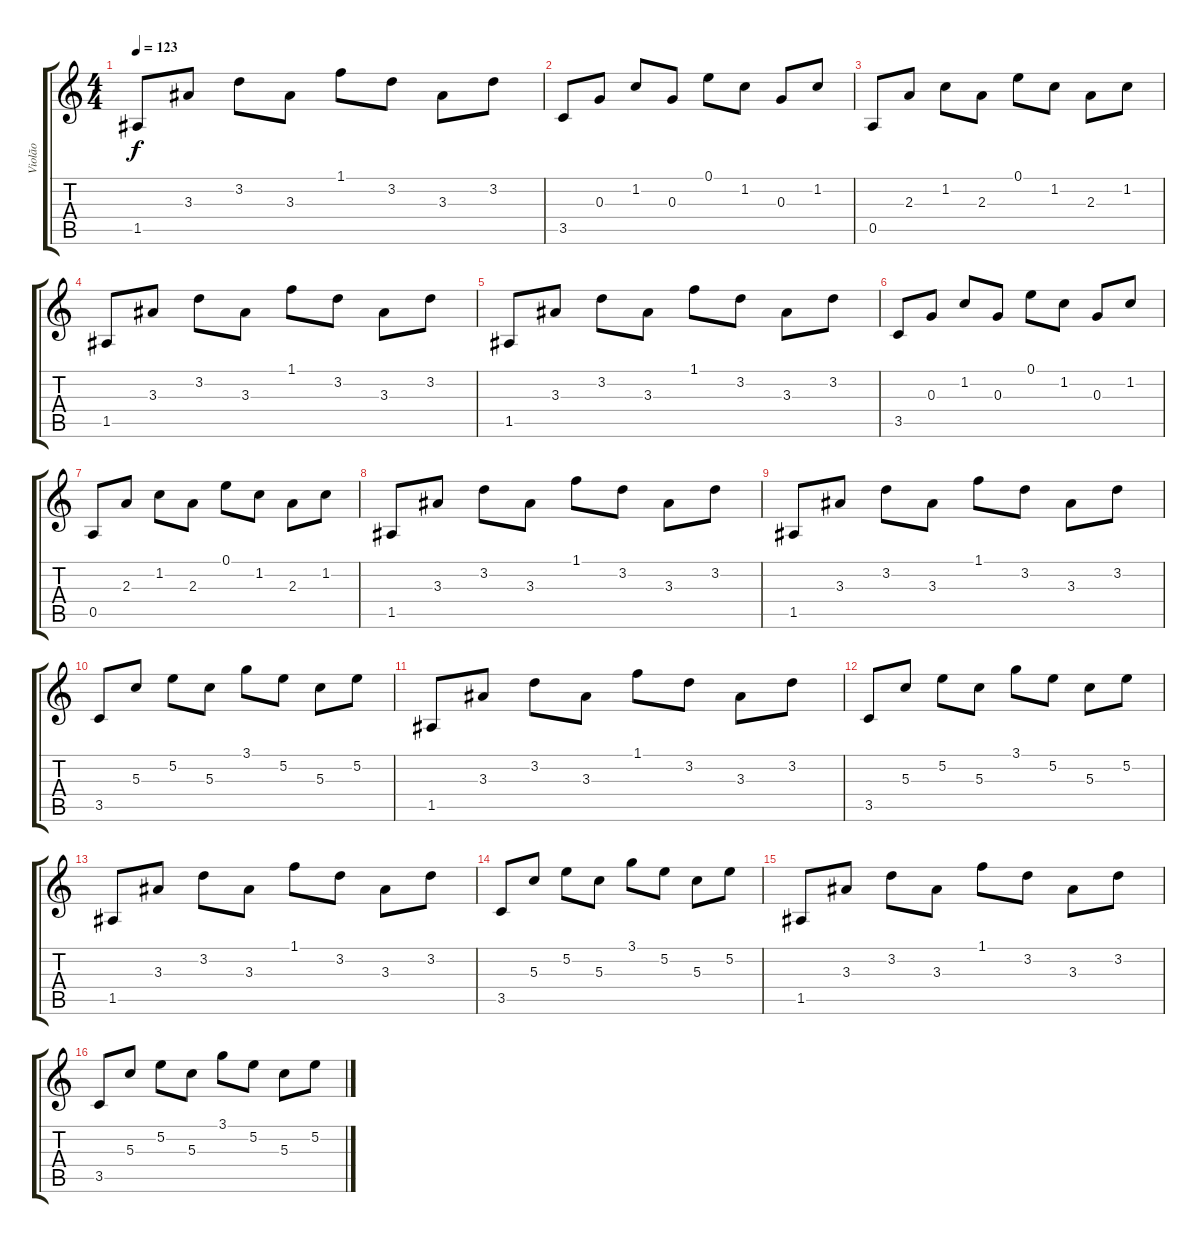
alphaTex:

\track ("Violão" "Violão") {instrument electricguitarclean}
\staff {score tabs}
\tuning (E4 B3 G3 D3 A2 E2) {hide}
\ts (4 4)
\tempo 123
\clef g2
\ks c
1.5.8{dy f} 3.3.8 3.2.8 3.3.8 1.1.8 3.2.8 3.3.8 3.2.8 |
3.5.8 0.3.8 1.2.8 0.3.8 0.1.8 1.2.8 0.3.8 1.2.8 |
0.5.8 2.3.8 1.2.8 2.3.8 0.1.8 1.2.8 2.3.8 1.2.8 |
1.5.8 3.3.8 3.2.8 3.3.8 1.1.8 3.2.8 3.3.8 3.2.8 |
1.5.8 3.3.8 3.2.8 3.3.8 1.1.8 3.2.8 3.3.8 3.2.8 |
3.5.8 0.3.8 1.2.8 0.3.8 0.1.8 1.2.8 0.3.8 1.2.8 |
0.5.8 2.3.8 1.2.8 2.3.8 0.1.8 1.2.8 2.3.8 1.2.8 |
1.5.8 3.3.8 3.2.8 3.3.8 1.1.8 3.2.8 3.3.8 3.2.8 |
1.5.8 3.3.8 3.2.8 3.3.8 1.1.8 3.2.8 3.3.8 3.2.8 |
3.5.8 5.3.8 5.2.8 5.3.8 3.1.8 5.2.8 5.3.8 5.2.8 |
1.5.8 3.3.8 3.2.8 3.3.8 1.1.8 3.2.8 3.3.8 3.2.8 |
3.5.8 5.3.8 5.2.8 5.3.8 3.1.8 5.2.8 5.3.8 5.2.8 |
1.5.8 3.3.8 3.2.8 3.3.8 1.1.8 3.2.8 3.3.8 3.2.8 |
3.5.8 5.3.8 5.2.8 5.3.8 3.1.8 5.2.8 5.3.8 5.2.8 |
1.5.8 3.3.8 3.2.8 3.3.8 1.1.8 3.2.8 3.3.8 3.2.8 |
3.5.8 5.3.8 5.2.8 5.3.8 3.1.8 5.2.8 5.3.8 5.2.8
